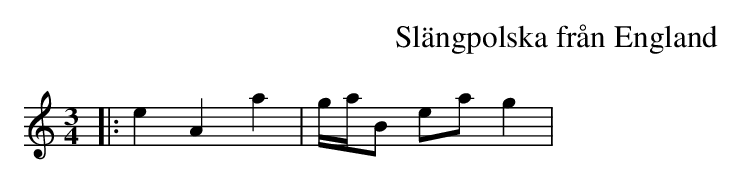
X:1
T:Slängpolska från England
M:3/4
L:1/8
K:Am
|: e2 A2 a2 | g/a/B ea g2 |
